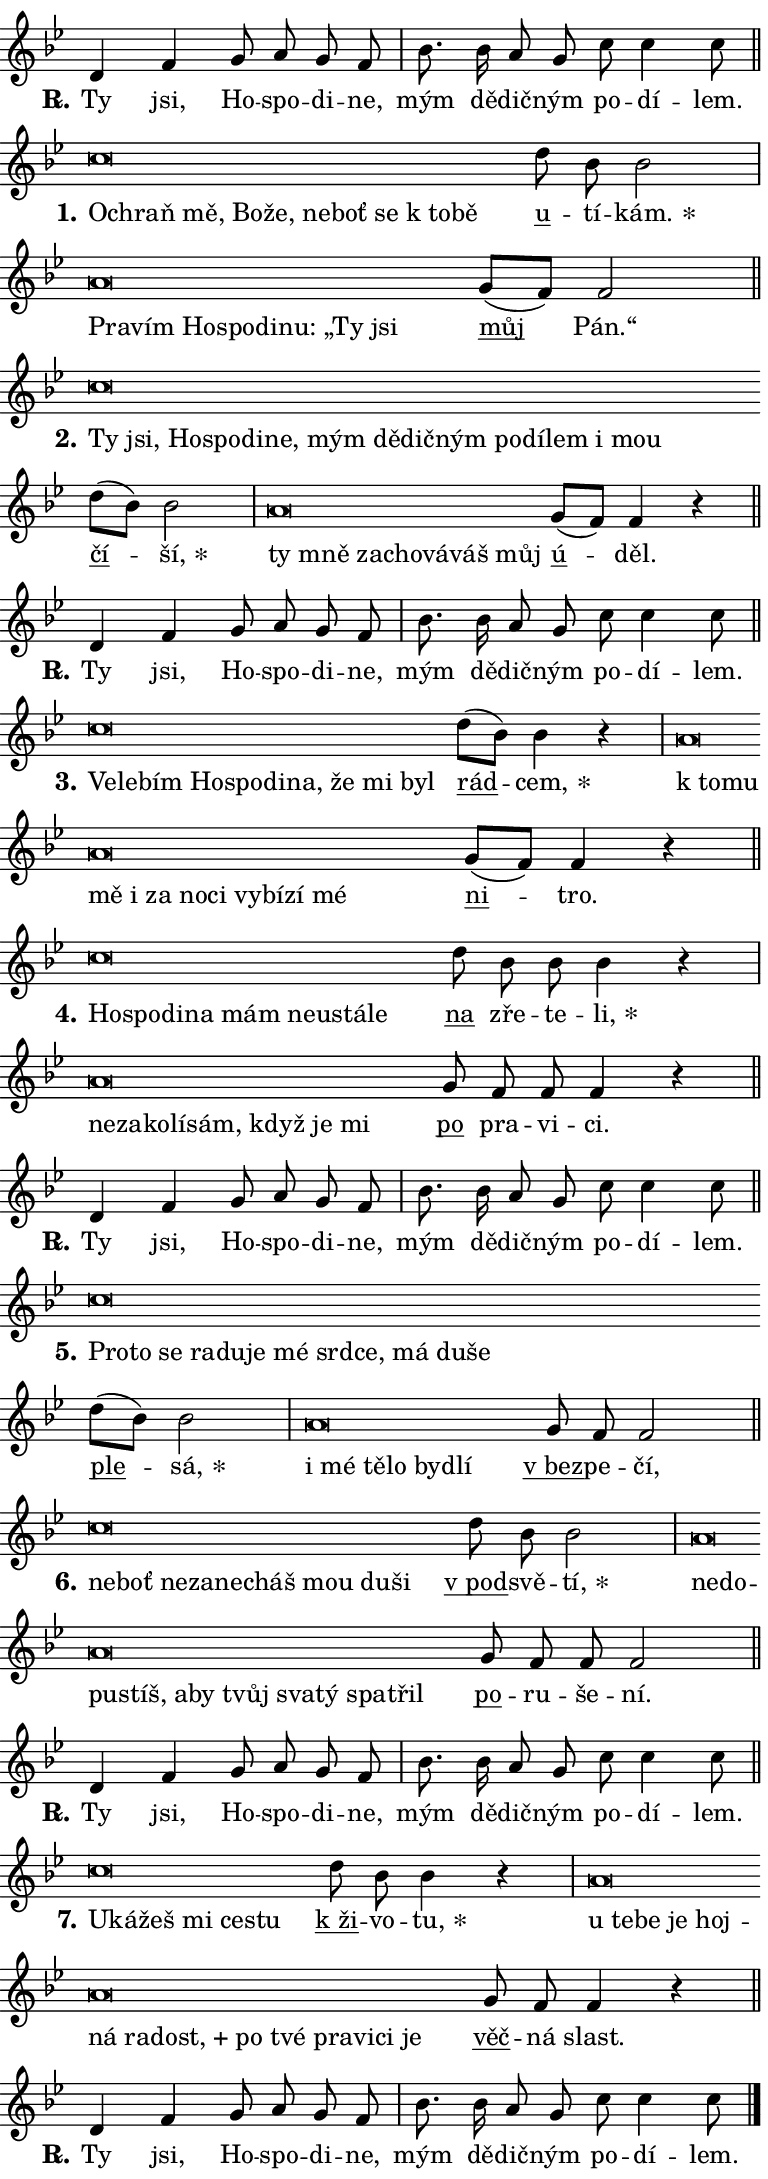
\version "2.24.0"
\header { tagline = "" }
\paper {
  indent = 0\cm
  top-margin = 0\cm
  right-margin = 0.13\cm % to fit lyric hyphens
  bottom-margin = 0\cm
  left-margin = 0\cm
  paper-width = 13\cm
  page-breaking = #ly:one-page-breaking
  system-system-spacing.basic-distance = #11
  score-system-spacing.basic-distance = #11
  ragged-last = ##f
}


%% Author: Thomas Morley
%% https://lists.gnu.org/archive/html/lilypond-user/2020-05/msg00002.html
#(define (line-position grob)
"Returns position of @var[grob} in current system:
   @code{'start}, if at first time-step
   @code{'end}, if at last time-step
   @code{'middle} otherwise
"
  (let* ((col (ly:item-get-column grob))
         (ln (ly:grob-object col 'left-neighbor))
         (rn (ly:grob-object col 'right-neighbor))
         (col-to-check-left (if (ly:grob? ln) ln col))
         (col-to-check-right (if (ly:grob? rn) rn col))
         (break-dir-left
           (and
             (ly:grob-property col-to-check-left 'non-musical #f)
             (ly:item-break-dir col-to-check-left)))
         (break-dir-right
           (and
             (ly:grob-property col-to-check-right 'non-musical #f)
             (ly:item-break-dir col-to-check-right))))
        (cond ((eqv? 1 break-dir-left) 'start)
              ((eqv? -1 break-dir-right) 'end)
              (else 'middle))))

#(define (tranparent-at-line-position vctor)
  (lambda (grob)
  "Relying on @code{line-position} select the relevant enry from @var{vctor}.
Used to determine transparency,"
    (case (line-position grob)
      ((end) (not (vector-ref vctor 0)))
      ((middle) (not (vector-ref vctor 1)))
      ((start) (not (vector-ref vctor 2))))))

noteHeadBreakVisibility =
#(define-music-function (break-visibility)(vector?)
"Makes @code{NoteHead}s transparent relying on @var{break-visibility}"
#{
  \override NoteHead.transparent =
    #(tranparent-at-line-position break-visibility)
#})

#(define delete-ledgers-for-transparent-note-heads
  (lambda (grob)
    "Reads whether a @code{NoteHead} is transparent.
If so this @code{NoteHead} is removed from @code{'note-heads} from
@var{grob}, which is supposed to be @code{LedgerLineSpanner}.
As a result ledgers are not printed for this @code{NoteHead}"
    (let* ((nhds-array (ly:grob-object grob 'note-heads))
           (nhds-list
             (if (ly:grob-array? nhds-array)
                 (ly:grob-array->list nhds-array)
                 '()))
           ;; Relies on the transparent-property being done before
           ;; Staff.LedgerLineSpanner.after-line-breaking is executed.
           ;; This is fragile ...
           (to-keep
             (remove
               (lambda (nhd)
                 (ly:grob-property nhd 'transparent #f))
               nhds-list)))
      ;; TODO find a better method to iterate over grob-arrays, similiar
      ;; to filter/remove etc for lists
      ;; For now rebuilt from scratch
      (set! (ly:grob-object grob 'note-heads)  '())
      (for-each
        (lambda (nhd)
          (ly:pointer-group-interface::add-grob grob 'note-heads nhd))
        to-keep))))

squashNotes = {
  \override NoteHead.X-extent = #'(-0.2 . 0.2)
  \override NoteHead.Y-extent = #'(-0.75 . 0)
  \override NoteHead.stencil =
    #(lambda (grob)
       (let ((pos (ly:grob-property grob 'staff-position)))
         (begin
           (if (< pos -7) (display "ERROR: Lower brevis then expected\n") (display ""))
           (if (<= pos -6) ly:text-interface::print ly:note-head::print))))
}
unSquashNotes = {
  \revert NoteHead.X-extent
  \revert NoteHead.Y-extent
  \revert NoteHead.stencil
}

hideNotes = \noteHeadBreakVisibility #begin-of-line-visible
unHideNotes = \noteHeadBreakVisibility #all-visible

% work-around for resetting accidentals
% https://lilypond.org/doc/v2.23/Documentation/notation/displaying-rhythms#unmetered-music
cadenzaMeasure = {
  \cadenzaOff
  \partial 1024 s1024
  \cadenzaOn
}

#(define-markup-command (accent layout props text) (markup?)
  "Underline accented syllable"
  (interpret-markup layout props
    #{\markup \override #'(offset . 4.3) \underline { #text }#}))

responsum = \markup \concat {
  "R" \hspace #-1.05 \path #0.1 #'((moveto 0 0.07) (lineto 0.9 0.8)) \hspace #0.05 "."
}

spaceSize = #0.6828661417322834 % exact space size for TeX Gyre Schola

\layout {
  \context {
    \Staff
    \remove "Time_signature_engraver"
    \override LedgerLineSpanner.after-line-breaking = #delete-ledgers-for-transparent-note-heads
  }
  \context {
    \Lyrics {
      \override LyricSpace.minimum-distance = \spaceSize
      \override LyricText.font-name = #"TeX Gyre Schola"
      \override LyricText.font-size = 1
      \override StanzaNumber.font-name = #"TeX Gyre Schola Bold"
      \override StanzaNumber.font-size = 1
    }
  }
  \context {
    \Score 
    \override NoteHead.text =
      #(lambda (grob) 
        (let ((pos (ly:grob-property grob 'staff-position)))
          #{\markup {
            \combine
              \halign #-0.55 \raise #(if (= pos -6) 0 0.5) \override #'(thickness . 2) \draw-line #'(3.2 . 0)
              \musicglyph "noteheads.sM1"
          }#}))
  }
}

% magnetic-lyrics.ily
%
%   written by
%     Jean Abou Samra <jean@abou-samra.fr>
%     Werner Lemberg <wl@gnu.org>
%
%   adapted by
%     Jiri Hon <jiri.hon@gmail.com>
%
% Version 2022-Apr-15

% https://www.mail-archive.com/lilypond-user@gnu.org/msg149350.html

#(define (Left_hyphen_pointer_engraver context)
   "Collect syllable-hyphen-syllable occurrences in lyrics and store
them in properties.  This engraver only looks to the left.  For
example, if the lyrics input is @code{foo -- bar}, it does the
following.

@itemize @bullet
@item
Set the @code{text} property of the @code{LyricHyphen} grob between
@q{foo} and @q{bar} to @code{foo}.

@item
Set the @code{left-hyphen} property of the @code{LyricText} grob with
text @q{foo} to the @code{LyricHyphen} grob between @q{foo} and
@q{bar}.
@end itemize

Use this auxiliary engraver in combination with the
@code{lyric-@/text::@/apply-@/magnetic-@/offset!} hook."
   (let ((hyphen #f)
         (text #f))
     (make-engraver
      (acknowledgers
       ((lyric-syllable-interface engraver grob source-engraver)
        (set! text grob)))
      (end-acknowledgers
       ((lyric-hyphen-interface engraver grob source-engraver)
        ;(when (not (grob::has-interface grob 'lyric-space-interface))
          (set! hyphen grob)));)
      ((stop-translation-timestep engraver)
       (when (and text hyphen)
         (ly:grob-set-object! text 'left-hyphen hyphen))
       (set! text #f)
       (set! hyphen #f)))))

#(define (lyric-text::apply-magnetic-offset! grob)
   "If the space between two syllables is less than the value in
property @code{LyricText@/.details@/.squash-threshold}, move the right
syllable to the left so that it gets concatenated with the left
syllable.

Use this function as a hook for
@code{LyricText@/.after-@/line-@/breaking} if the
@code{Left_@/hyphen_@/pointer_@/engraver} is active."
   (let ((hyphen (ly:grob-object grob 'left-hyphen #f)))
     (when hyphen
       (let ((left-text (ly:spanner-bound hyphen LEFT)))
         (when (grob::has-interface left-text 'lyric-syllable-interface)
           (let* ((common (ly:grob-common-refpoint grob left-text X))
                  (this-x-ext (ly:grob-extent grob common X))
                  (left-x-ext
                   (begin
                     ;; Trigger magnetism for left-text.
                     (ly:grob-property left-text 'after-line-breaking)
                     (ly:grob-extent left-text common X)))
                  ;; `delta` is the gap width between two syllables.
                  (delta (- (interval-start this-x-ext)
                            (interval-end left-x-ext)))
                  (details (ly:grob-property grob 'details))
                  (threshold (assoc-get 'squash-threshold details 0.2)))
             (when (< delta threshold)
               (let* (;; We have to manipulate the input text so that
                      ;; ligatures crossing syllable boundaries are not
                      ;; disabled.  For languages based on the Latin
                      ;; script this is essentially a beautification.
                      ;; However, for non-Western scripts it can be a
                      ;; necessity.
                      (lt (ly:grob-property left-text 'text))
                      (rt (ly:grob-property grob 'text))
                      (is-space (grob::has-interface hyphen 'lyric-space-interface))
                      (space (if is-space " " ""))
                      (extra-delta (if is-space spaceSize 0))
                      ;; Append new syllable.
                      (ltrt-space (if (and (string? lt) (string? rt))
                                (string-append lt space rt)
                                (make-concat-markup (list lt space rt))))
                      ;; Right-align `ltrt` to the right side.
                      (ltrt-space-markup (grob-interpret-markup
                               grob
                               (make-translate-markup
                                (cons (interval-length this-x-ext) 0)
                                (make-right-align-markup ltrt-space)))))
                 (begin
                   ;; Don't print `left-text`.
                   (ly:grob-set-property! left-text 'stencil #f)
                   ;; Set text and stencil (which holds all collected
                   ;; syllables so far) and shift it to the left.
                   (ly:grob-set-property! grob 'text ltrt-space)
                   (ly:grob-set-property! grob 'stencil ltrt-space-markup)
                   (ly:grob-translate-axis! grob (- (- delta extra-delta)) X))))))))))


#(define (lyric-hyphen::displace-bounds-first grob)
   ;; Make very sure this callback isn't triggered too early.
   (let ((left (ly:spanner-bound grob LEFT))
         (right (ly:spanner-bound grob RIGHT)))
     (ly:grob-property left 'after-line-breaking)
     (ly:grob-property right 'after-line-breaking)
     (ly:lyric-hyphen::print grob)))

squashThreshold = #0.4

\layout {
  \context {
    \Lyrics
    \consists #Left_hyphen_pointer_engraver
    \override LyricText.after-line-breaking =
      #lyric-text::apply-magnetic-offset!
    \override LyricHyphen.stencil = #lyric-hyphen::displace-bounds-first
    \override LyricText.details.squash-threshold = \squashThreshold
    \override LyricHyphen.minimum-distance = 0
    \override LyricHyphen.minimum-length = \squashThreshold
  }
}

squashText = \override LyricText.details.squash-threshold = 9999
unSquashText = \override LyricText.details.squash-threshold = \squashThreshold

leftText = \override LyricText.self-alignment-X = #LEFT
unLeftText = \revert LyricText.self-alignment-X

starOffset = #(lambda (grob) 
                (let ((x_offset (ly:self-alignment-interface::aligned-on-x-parent grob)))
                  (if (= x_offset 0) 0 (+ x_offset 1.2))))

star = #(define-music-function (syllable)(string?)
"Append star separator at the end of a syllable"
#{
  \once \override LyricText.X-offset = #starOffset
  \lyricmode { \markup {
    #syllable
    \override #'((font-name . "TeX Gyre Schola Bold")) \hspace #0.2 \lower #0.65 \larger "*"
  } }
#})

starAccent = #(define-music-function (syllable)(string?)
"Append star separator at the end of a syllable and make accent"
#{
  \once \override LyricText.X-offset = #starOffset
  \lyricmode { \markup {
    \accent #syllable
    \override #'((font-name . "TeX Gyre Schola Bold")) \hspace #0.2 \lower #0.65 \larger "*"
  } }
#})

breath = #(define-music-function (syllable)(string?)
"Append breathing indicator at the end of a syllable"
#{
  \lyricmode { \markup { #syllable "+" } }
#})

optionalBreath = #(define-music-function (syllable)(string?)
"Append optional breathing indicator at the end of a syllable"
#{
  \lyricmode { \markup { #syllable "(+)" } }
#})


\score {
    <<
        \new Voice = "melody" { \cadenzaOn \key bes \major \relative { d'4 f g8 a g f \cadenzaMeasure \bar "|" bes8. bes16 a8 g \bar "" c c4 c8 \cadenzaMeasure \bar "||" \break } }
        \new Lyrics \lyricsto "melody" { \lyricmode { \set stanza = \responsum
Ty jsi, Ho -- spo -- di -- ne, mým dě -- dič -- ným po -- dí -- lem. } }
    >>
    \layout {}
}

\score {
    <<
        \new Voice = "melody" { \cadenzaOn \key bes \major \relative { \squashNotes c''\breve*1/16 \hideNotes \breve*1/16 \bar "" \breve*1/16 \bar "" \breve*1/16 \bar "" \breve*1/16 \bar "" \breve*1/16 \bar "" \breve*1/16 \bar "" \breve*1/16 \bar "" \breve*1/16 \breve*1/16 \bar "" \unHideNotes \unSquashNotes \bar "" d8 bes bes2 \cadenzaMeasure \bar "|" \squashNotes a\breve*1/16 \hideNotes \breve*1/16 \bar "" \breve*1/16 \bar "" \breve*1/16 \bar "" \breve*1/16 \bar "" \breve*1/16 \bar "" \breve*1/16 \breve*1/16 \bar "" \unHideNotes \unSquashNotes \bar "" g8[( f)] f2 \cadenzaMeasure \bar "||" \break } }
        \new Lyrics \lyricsto "melody" { \lyricmode { \set stanza = "1."
\leftText O -- \squashText chraň mě, Bo -- že, ne -- boť se "k to" -- bě \unLeftText \unSquashText \markup \accent u -- tí -- \star kám. \leftText Pra -- \squashText vím Ho -- spo -- di -- nu: „Ty jsi \unLeftText \unSquashText \markup \accent můj Pán.“ } }
    >>
    \layout {}
}

\score {
    <<
        \new Voice = "melody" { \cadenzaOn \key bes \major \relative { \squashNotes c''\breve*1/16 \hideNotes \breve*1/16 \bar "" \breve*1/16 \bar "" \breve*1/16 \bar "" \breve*1/16 \bar "" \breve*1/16 \bar "" \breve*1/16 \bar "" \breve*1/16 \bar "" \breve*1/16 \bar "" \breve*1/16 \bar "" \breve*1/16 \bar "" \breve*1/16 \bar "" \breve*1/16 \bar "" \breve*1/16 \breve*1/16 \bar "" \unHideNotes \unSquashNotes \bar "" d8[( bes)] bes2 \cadenzaMeasure \bar "|" \squashNotes a\breve*1/16 \hideNotes \breve*1/16 \bar "" \breve*1/16 \bar "" \breve*1/16 \bar "" \breve*1/16 \bar "" \breve*1/16 \breve*1/16 \bar "" \unHideNotes \unSquashNotes \bar "" g8[( f)] f4 r \cadenzaMeasure \bar "||" \break } }
        \new Lyrics \lyricsto "melody" { \lyricmode { \set stanza = "2."
\leftText Ty \squashText jsi, Ho -- spo -- di -- ne, mým dě -- dič -- ným po -- dí -- lem i mou \unLeftText \unSquashText \markup \accent čí -- \star ší, \leftText ty \squashText mně za -- cho -- vá -- váš můj \unLeftText \unSquashText \markup \accent ú -- děl. } }
    >>
    \layout {}
}

\score {
    <<
        \new Voice = "melody" { \cadenzaOn \key bes \major \relative { d'4 f g8 a g f \cadenzaMeasure \bar "|" bes8. bes16 a8 g \bar "" c c4 c8 \cadenzaMeasure \bar "||" \break } }
        \new Lyrics \lyricsto "melody" { \lyricmode { \set stanza = \responsum
Ty jsi, Ho -- spo -- di -- ne, mým dě -- dič -- ným po -- dí -- lem. } }
    >>
    \layout {}
}

\score {
    <<
        \new Voice = "melody" { \cadenzaOn \key bes \major \relative { \squashNotes c''\breve*1/16 \hideNotes \breve*1/16 \bar "" \breve*1/16 \bar "" \breve*1/16 \bar "" \breve*1/16 \bar "" \breve*1/16 \bar "" \breve*1/16 \bar "" \breve*1/16 \bar "" \breve*1/16 \breve*1/16 \bar "" \unHideNotes \unSquashNotes \bar "" d8[( bes)] bes4 r \cadenzaMeasure \bar "|" \squashNotes a\breve*1/16 \hideNotes \breve*1/16 \bar "" \breve*1/16 \bar "" \breve*1/16 \bar "" \breve*1/16 \bar "" \breve*1/16 \bar "" \breve*1/16 \bar "" \breve*1/16 \bar "" \breve*1/16 \bar "" \breve*1/16 \breve*1/16 \bar "" \unHideNotes \unSquashNotes \bar "" g8[( f)] f4 r \cadenzaMeasure \bar "||" \break } }
        \new Lyrics \lyricsto "melody" { \lyricmode { \set stanza = "3."
\leftText Ve -- \squashText le -- bím Ho -- spo -- di -- na, že mi byl \unLeftText \unSquashText \markup \accent rád -- \star cem, \leftText "k to" -- \squashText mu mě i za no -- ci vy -- bí -- zí mé \unLeftText \unSquashText \markup \accent ni -- tro. } }
    >>
    \layout {}
}

\score {
    <<
        \new Voice = "melody" { \cadenzaOn \key bes \major \relative { \squashNotes c''\breve*1/16 \hideNotes \breve*1/16 \bar "" \breve*1/16 \bar "" \breve*1/16 \bar "" \breve*1/16 \bar "" \breve*1/16 \bar "" \breve*1/16 \bar "" \breve*1/16 \breve*1/16 \bar "" \unHideNotes \unSquashNotes \bar "" d8 bes bes bes4 r \cadenzaMeasure \bar "|" \squashNotes a\breve*1/16 \hideNotes \breve*1/16 \bar "" \breve*1/16 \bar "" \breve*1/16 \bar "" \breve*1/16 \bar "" \breve*1/16 \bar "" \breve*1/16 \breve*1/16 \bar "" \unHideNotes \unSquashNotes \bar "" g8 f f f4 r \cadenzaMeasure \bar "||" \break } }
        \new Lyrics \lyricsto "melody" { \lyricmode { \set stanza = "4."
\leftText Ho -- \squashText spo -- di -- na mám ne -- u -- stá -- le \unLeftText \unSquashText \markup \accent na zře -- te -- \star li, \leftText ne -- \squashText za -- ko -- lí -- sám, když je mi \unLeftText \unSquashText \markup \accent po pra -- vi -- ci. } }
    >>
    \layout {}
}

\score {
    <<
        \new Voice = "melody" { \cadenzaOn \key bes \major \relative { d'4 f g8 a g f \cadenzaMeasure \bar "|" bes8. bes16 a8 g \bar "" c c4 c8 \cadenzaMeasure \bar "||" \break } }
        \new Lyrics \lyricsto "melody" { \lyricmode { \set stanza = \responsum
Ty jsi, Ho -- spo -- di -- ne, mým dě -- dič -- ným po -- dí -- lem. } }
    >>
    \layout {}
}

\score {
    <<
        \new Voice = "melody" { \cadenzaOn \key bes \major \relative { \squashNotes c''\breve*1/16 \hideNotes \breve*1/16 \bar "" \breve*1/16 \bar "" \breve*1/16 \bar "" \breve*1/16 \bar "" \breve*1/16 \bar "" \breve*1/16 \bar "" \breve*1/16 \bar "" \breve*1/16 \bar "" \breve*1/16 \bar "" \breve*1/16 \breve*1/16 \bar "" \unHideNotes \unSquashNotes \bar "" d8[( bes)] bes2 \cadenzaMeasure \bar "|" \squashNotes a\breve*1/16 \hideNotes \breve*1/16 \bar "" \breve*1/16 \bar "" \breve*1/16 \bar "" \breve*1/16 \breve*1/16 \bar "" \unHideNotes \unSquashNotes \bar "" g8 f f2 \cadenzaMeasure \bar "||" \break } }
        \new Lyrics \lyricsto "melody" { \lyricmode { \set stanza = "5."
\leftText Pro -- \squashText to se ra -- du -- je mé srd -- ce, má du -- še \unLeftText \unSquashText \markup \accent ple -- \star sá, \leftText i \squashText mé tě -- lo by -- dlí \unLeftText \unSquashText \markup \accent "v bez" -- pe -- čí, } }
    >>
    \layout {}
}

\score {
    <<
        \new Voice = "melody" { \cadenzaOn \key bes \major \relative { \squashNotes c''\breve*1/16 \hideNotes \breve*1/16 \bar "" \breve*1/16 \bar "" \breve*1/16 \bar "" \breve*1/16 \bar "" \breve*1/16 \bar "" \breve*1/16 \bar "" \breve*1/16 \breve*1/16 \bar "" \unHideNotes \unSquashNotes \bar "" d8 bes bes2 \cadenzaMeasure \bar "|" \squashNotes a\breve*1/16 \hideNotes \breve*1/16 \bar "" \breve*1/16 \bar "" \breve*1/16 \bar "" \breve*1/16 \bar "" \breve*1/16 \bar "" \breve*1/16 \bar "" \breve*1/16 \bar "" \breve*1/16 \bar "" \breve*1/16 \breve*1/16 \bar "" \unHideNotes \unSquashNotes \bar "" g8 f f f2 \cadenzaMeasure \bar "||" \break } }
        \new Lyrics \lyricsto "melody" { \lyricmode { \set stanza = "6."
\leftText ne -- \squashText boť ne -- za -- ne -- cháš mou du -- ši \unLeftText \unSquashText \markup \accent "v pod" -- svě -- \star tí, \leftText ne -- \squashText do -- pu -- stíš, a -- by tvůj sva -- tý spa -- třil \unLeftText \unSquashText \markup \accent po -- ru -- še -- ní. } }
    >>
    \layout {}
}

\score {
    <<
        \new Voice = "melody" { \cadenzaOn \key bes \major \relative { d'4 f g8 a g f \cadenzaMeasure \bar "|" bes8. bes16 a8 g \bar "" c c4 c8 \cadenzaMeasure \bar "||" \break } }
        \new Lyrics \lyricsto "melody" { \lyricmode { \set stanza = \responsum
Ty jsi, Ho -- spo -- di -- ne, mým dě -- dič -- ným po -- dí -- lem. } }
    >>
    \layout {}
}

\score {
    <<
        \new Voice = "melody" { \cadenzaOn \key bes \major \relative { \squashNotes c''\breve*1/16 \hideNotes \breve*1/16 \bar "" \breve*1/16 \bar "" \breve*1/16 \bar "" \breve*1/16 \breve*1/16 \bar "" \unHideNotes \unSquashNotes \bar "" d8 bes bes4 r \cadenzaMeasure \bar "|" \squashNotes a\breve*1/16 \hideNotes \breve*1/16 \bar "" \breve*1/16 \bar "" \breve*1/16 \bar "" \breve*1/16 \bar "" \breve*1/16 \bar "" \breve*1/16 \bar "" \breve*1/16 \bar "" \breve*1/16 \bar "" \breve*1/16 \bar "" \breve*1/16 \bar "" \breve*1/16 \bar "" \breve*1/16 \breve*1/16 \bar "" \unHideNotes \unSquashNotes \bar "" g8 f f4 r \cadenzaMeasure \bar "||" \break } }
        \new Lyrics \lyricsto "melody" { \lyricmode { \set stanza = "7."
\leftText U -- \squashText ká -- žeš mi ce -- stu \unLeftText \unSquashText \markup \accent "k ži" -- vo -- \star tu, \leftText u \squashText te -- be je hoj -- ná ra -- \breath "dost," po tvé pra -- vi -- ci je \unLeftText \unSquashText \markup \accent věč -- ná slast. } }
    >>
    \layout {}
}

\score {
    <<
        \new Voice = "melody" { \cadenzaOn \key bes \major \relative { d'4 f g8 a g f \cadenzaMeasure \bar "|" bes8. bes16 a8 g \bar "" c c4 c8 \cadenzaMeasure \bar "||" \break } \bar "|." }
        \new Lyrics \lyricsto "melody" { \lyricmode { \set stanza = \responsum
Ty jsi, Ho -- spo -- di -- ne, mým dě -- dič -- ným po -- dí -- lem. } }
    >>
    \layout {}
}
